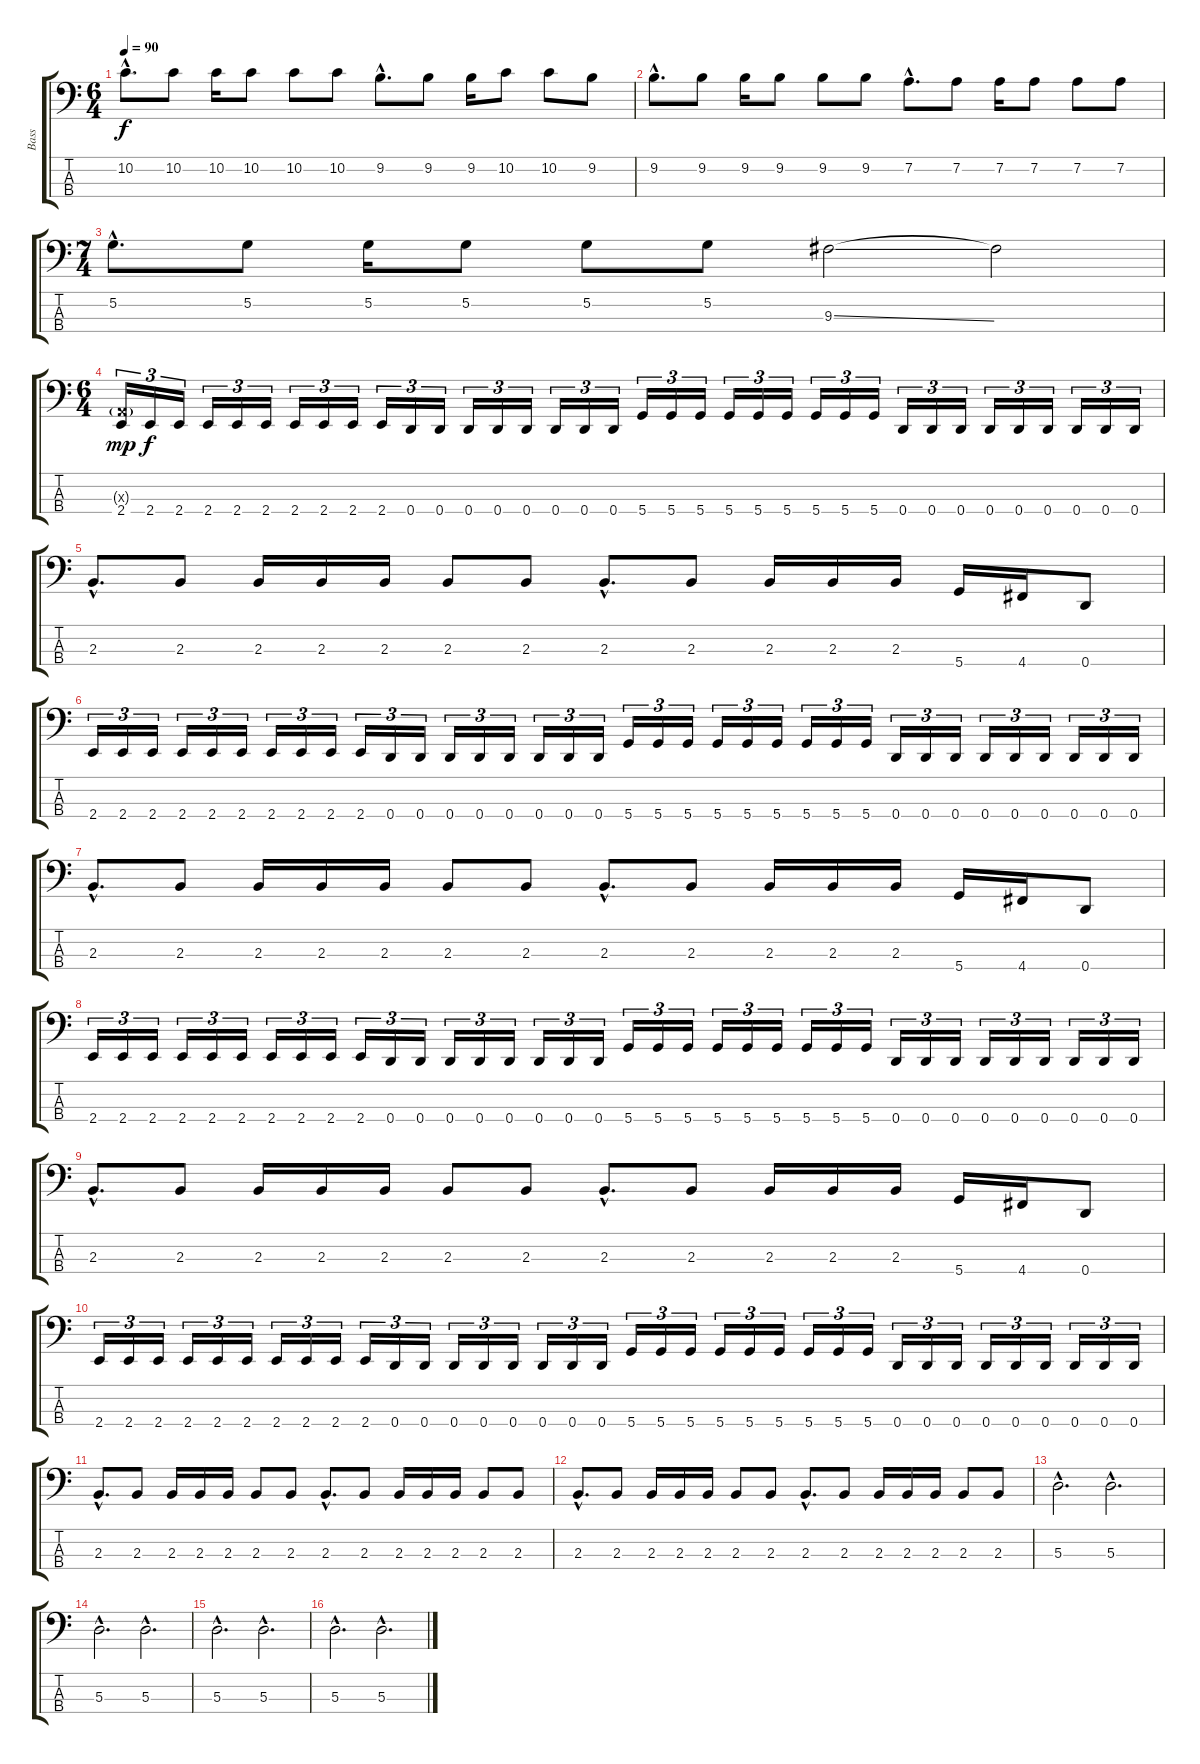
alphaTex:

\track ("Bass" "Bass") {instrument electricbasspick}
\staff {score tabs}
\tuning (G2 D2 A1 D1) {hide}
\ts (6 4)
\tempo 90
\clef f4
\ks c
10.2{hac}.8{d dy f} 10.2.8 10.2.16 10.2.8 10.2.8 10.2.8 9.2{hac}.8{d} 9.2.8 9.2.16 10.2.8 10.2.8 9.2.8 |
9.2{hac}.8{d} 9.2.8 9.2.16 9.2.8 9.2.8 9.2.8 7.2{hac}.8{d} 7.2.8 7.2.16 7.2.8 7.2.8 7.2.8 |
\ts (7 4)
5.2{hac}.8{d} 5.2.8 5.2.16 5.2.8 5.2.8 5.2.8 9.3{ss}.2 9.3{t}.2 |
\ts (6 4)
(0.3{g x} 2.4).16{tu (3 2) dy mp} 2.4.16{tu (3 2) dy f} 2.4.16{tu (3 2)} 2.4.16{tu (3 2)} 2.4.16{tu (3 2)} 2.4.16{tu (3 2)} 2.4.16{tu (3 2)} 2.4.16{tu (3 2)} 2.4.16{tu (3 2)} 2.4.16{tu (3 2)} 0.4.16{tu (3 2)} 0.4.16{tu (3 2)} 0.4.16{tu (3 2)} 0.4.16{tu (3 2)} 0.4.16{tu (3 2)} 0.4.16{tu (3 2)} 0.4.16{tu (3 2)} 0.4.16{tu (3 2)} 5.4.16{tu (3 2)} 5.4.16{tu (3 2)} 5.4.16{tu (3 2)} 5.4.16{tu (3 2)} 5.4.16{tu (3 2)} 5.4.16{tu (3 2)} 5.4.16{tu (3 2)} 5.4.16{tu (3 2)} 5.4.16{tu (3 2)} 0.4.16{tu (3 2)} 0.4.16{tu (3 2)} 0.4.16{tu (3 2)} 0.4.16{tu (3 2)} 0.4.16{tu (3 2)} 0.4.16{tu (3 2)} 0.4.16{tu (3 2)} 0.4.16{tu (3 2)} 0.4.16{tu (3 2)} |
2.3{hac}.8{d} 2.3.8 2.3.16 2.3.16 2.3.16 2.3.8 2.3.8 2.3{hac}.8{d} 2.3.8 2.3.16 2.3.16 2.3.16 5.4.16 4.4.16 0.4.8 |
2.4.16{tu (3 2)} 2.4.16{tu (3 2)} 2.4.16{tu (3 2)} 2.4.16{tu (3 2)} 2.4.16{tu (3 2)} 2.4.16{tu (3 2)} 2.4.16{tu (3 2)} 2.4.16{tu (3 2)} 2.4.16{tu (3 2)} 2.4.16{tu (3 2)} 0.4.16{tu (3 2)} 0.4.16{tu (3 2)} 0.4.16{tu (3 2)} 0.4.16{tu (3 2)} 0.4.16{tu (3 2)} 0.4.16{tu (3 2)} 0.4.16{tu (3 2)} 0.4.16{tu (3 2)} 5.4.16{tu (3 2)} 5.4.16{tu (3 2)} 5.4.16{tu (3 2)} 5.4.16{tu (3 2)} 5.4.16{tu (3 2)} 5.4.16{tu (3 2)} 5.4.16{tu (3 2)} 5.4.16{tu (3 2)} 5.4.16{tu (3 2)} 0.4.16{tu (3 2)} 0.4.16{tu (3 2)} 0.4.16{tu (3 2)} 0.4.16{tu (3 2)} 0.4.16{tu (3 2)} 0.4.16{tu (3 2)} 0.4.16{tu (3 2)} 0.4.16{tu (3 2)} 0.4.16{tu (3 2)} |
2.3{hac}.8{d} 2.3.8 2.3.16 2.3.16 2.3.16 2.3.8 2.3.8 2.3{hac}.8{d} 2.3.8 2.3.16 2.3.16 2.3.16 5.4.16 4.4.16 0.4.8 |
2.4.16{tu (3 2)} 2.4.16{tu (3 2)} 2.4.16{tu (3 2)} 2.4.16{tu (3 2)} 2.4.16{tu (3 2)} 2.4.16{tu (3 2)} 2.4.16{tu (3 2)} 2.4.16{tu (3 2)} 2.4.16{tu (3 2)} 2.4.16{tu (3 2)} 0.4.16{tu (3 2)} 0.4.16{tu (3 2)} 0.4.16{tu (3 2)} 0.4.16{tu (3 2)} 0.4.16{tu (3 2)} 0.4.16{tu (3 2)} 0.4.16{tu (3 2)} 0.4.16{tu (3 2)} 5.4.16{tu (3 2)} 5.4.16{tu (3 2)} 5.4.16{tu (3 2)} 5.4.16{tu (3 2)} 5.4.16{tu (3 2)} 5.4.16{tu (3 2)} 5.4.16{tu (3 2)} 5.4.16{tu (3 2)} 5.4.16{tu (3 2)} 0.4.16{tu (3 2)} 0.4.16{tu (3 2)} 0.4.16{tu (3 2)} 0.4.16{tu (3 2)} 0.4.16{tu (3 2)} 0.4.16{tu (3 2)} 0.4.16{tu (3 2)} 0.4.16{tu (3 2)} 0.4.16{tu (3 2)} |
2.3{hac}.8{d} 2.3.8 2.3.16 2.3.16 2.3.16 2.3.8 2.3.8 2.3{hac}.8{d} 2.3.8 2.3.16 2.3.16 2.3.16 5.4.16 4.4.16 0.4.8 |
2.4.16{tu (3 2)} 2.4.16{tu (3 2)} 2.4.16{tu (3 2)} 2.4.16{tu (3 2)} 2.4.16{tu (3 2)} 2.4.16{tu (3 2)} 2.4.16{tu (3 2)} 2.4.16{tu (3 2)} 2.4.16{tu (3 2)} 2.4.16{tu (3 2)} 0.4.16{tu (3 2)} 0.4.16{tu (3 2)} 0.4.16{tu (3 2)} 0.4.16{tu (3 2)} 0.4.16{tu (3 2)} 0.4.16{tu (3 2)} 0.4.16{tu (3 2)} 0.4.16{tu (3 2)} 5.4.16{tu (3 2)} 5.4.16{tu (3 2)} 5.4.16{tu (3 2)} 5.4.16{tu (3 2)} 5.4.16{tu (3 2)} 5.4.16{tu (3 2)} 5.4.16{tu (3 2)} 5.4.16{tu (3 2)} 5.4.16{tu (3 2)} 0.4.16{tu (3 2)} 0.4.16{tu (3 2)} 0.4.16{tu (3 2)} 0.4.16{tu (3 2)} 0.4.16{tu (3 2)} 0.4.16{tu (3 2)} 0.4.16{tu (3 2)} 0.4.16{tu (3 2)} 0.4.16{tu (3 2)} |
2.3{hac}.8{d} 2.3.8 2.3.16 2.3.16 2.3.16 2.3.8 2.3.8 2.3{hac}.8{d} 2.3.8 2.3.16 2.3.16 2.3.16 2.3.8 2.3.8 |
2.3{hac}.8{d} 2.3.8 2.3.16 2.3.16 2.3.16 2.3.8 2.3.8 2.3{hac}.8{d} 2.3.8 2.3.16 2.3.16 2.3.16 2.3.8 2.3.8 |
5.3{hac}.2{d} 5.3{hac}.2{d} |
5.3{hac}.2{d} 5.3{hac}.2{d} |
5.3{hac}.2{d} 5.3{hac}.2{d} |
5.3{hac}.2{d} 5.3{hac}.2{d}
